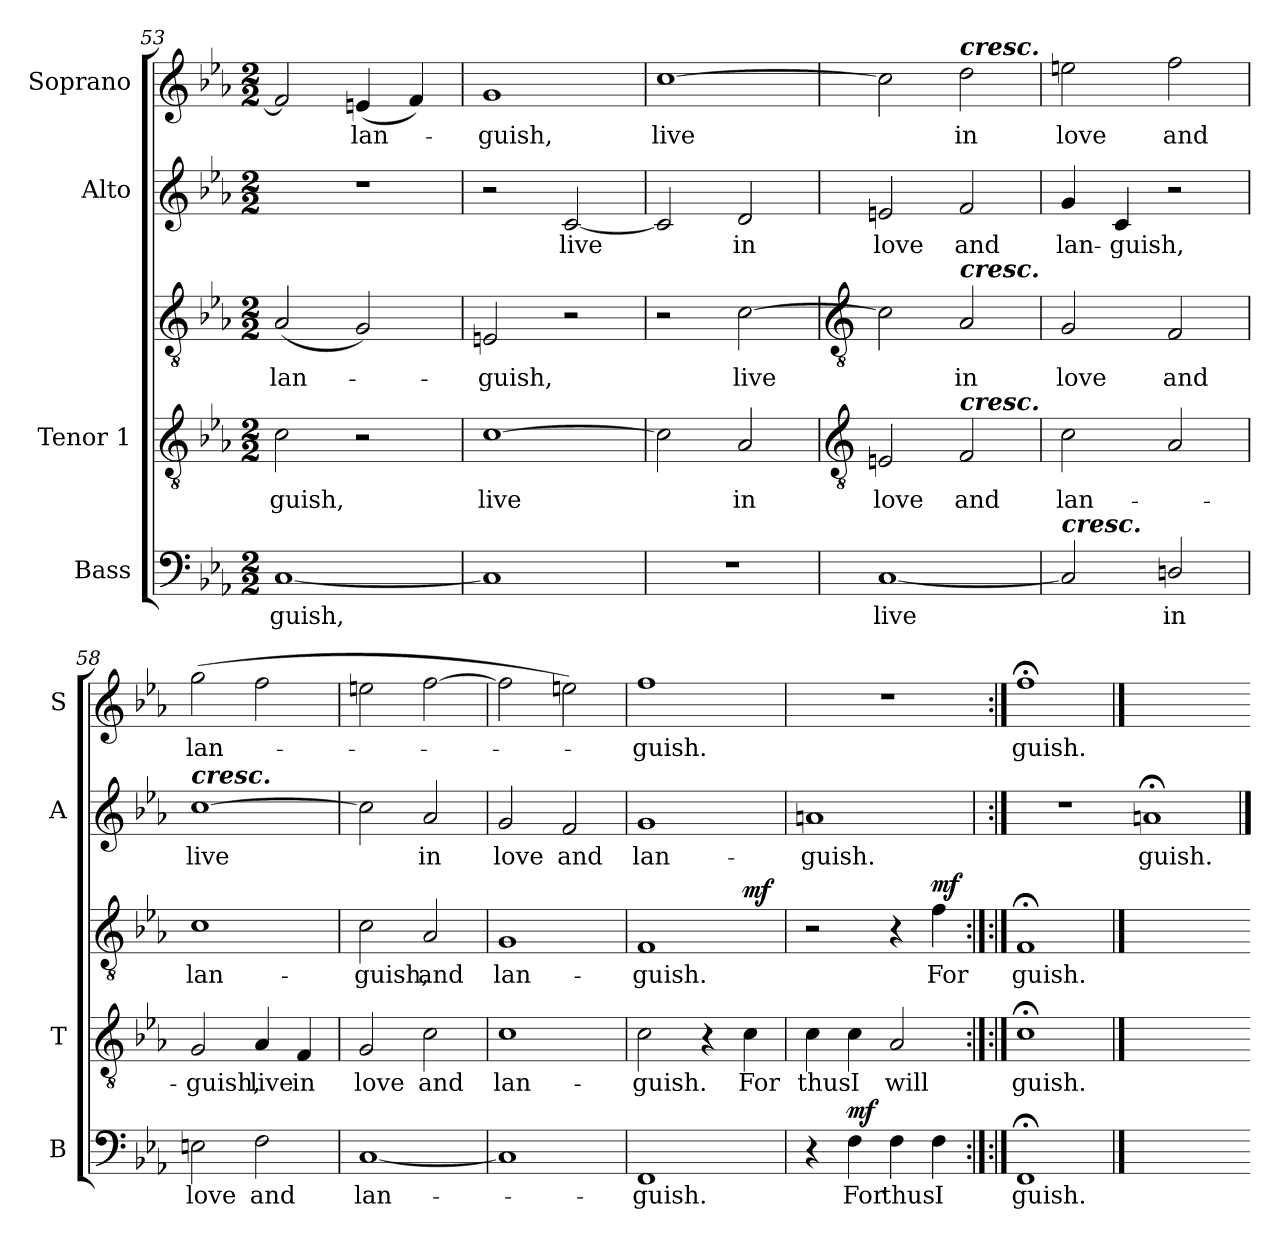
**kern	**text	**dynam	**kern	**text	**kern	**text	**dynam	**kern	**text	**kern	**text
*part4	*part4	*part4	*part3	*part3	*part3	*part3	*part3	*part2	*part2	*part1	*part1
*staff5	*staff5	*staff5	*staff4	*staff4	*staff3	*staff3	*staff3/4	*staff2	*staff2	*staff1	*staff1
*I"Bass	*	*	*I"Tenor 1	*	*	*	*	*I"Alto	*	*I"Soprano	*
*I'B	*	*	*I'T	*	*	*	*	*I'A	*	*I'S	*
*clefF4	*	*	*clefGv2	*	*clefGv2	*	*	*clefG2	*	*clefG2	*
*k[b-e-a-]	*	*	*k[b-e-a-]	*	*k[b-e-a-]	*	*	*k[b-e-a-]	*	*k[b-e-a-]	*
*E-:	*	*	*E-:	*	*E-:	*	*	*E-:	*	*E-:	*
*M2/2	*	*	*M2/2	*	*M2/2	*	*	*M2/2	*	*M2/2	*
=53	=53	=53	=53	=53	=53	=53	=53	=53	=53	=53	=53
!	!LO:LY:b	!	!	!LO:LY:b	!	!LO:LY:b	!	!	!	!	!
[1C	-guish,	.	2c	guish,	(<2A-	lan-	.	1r	.	2f]	.
!	!	!	!	!	!	!	!	!	!	!	!LO:LY:b
.	.	.	2r	.	2G)	.	.	.	.	(<4en	lan-
.	.	.	.	.	.	.	.	.	.	4f)	.
=54	=54	=54	=54	=54	=54	=54	=54	=54	=54	=54	=54
!	!	!	!	!LO:LY:b	!	!LO:LY:b	!	!	!	!	!LO:LY:b
1C]	.	.	[1c	live	2En	guish,	.	2r	.	1g	guish,
!	!	!	!	!	!	!	!	!	!LO:LY:b	!	!
.	.	.	.	.	2r	.	.	[2c	live	.	.
=55	=55	=55	=55	=55	=55	=55	=55	=55	=55	=55	=55
!	!	!	!	!	!	!	!	!	!	!	!LO:LY:b
1r	.	.	2c]	.	2r	.	.	2c]	.	[1cc	live
!	!	!	!	!LO:LY:b	!	!LO:LY:b	!	!	!LO:LY:b	!	!
.	.	.	2A-	in	[2c	live	.	2d	in	.	.
!!LO:LB:g=z
=56	=56	=56	=56	=56	=56	=56	=56	=56	=56	=56	=56
*	*	*	*clefGv2	*	*clefGv2	*	*	*	*	*	*
!	!LO:LY:b	!	!	!LO:LY:b	!	!	!	!	!LO:LY:b	!	!
[1C	live	.	2En	love	2c]	.	.	2en	love	2cc]	.
!	!	!	!	!	!	!	!	!	!	!LO:TX:a:Bi:t=cresc.	!
!	!	!	!	!	!LO:TX:a:Bi:t=cresc.	!	!	!	!	!	!
!	!	!	!LO:TX:a:Bi:t=cresc.	!	!	!	!	!	!	!	!
!	!	!	!	!LO:LY:b	!	!LO:LY:b	!	!	!LO:LY:b	!	!LO:LY:b
.	.	.	2F	and	2A-	in	.	2f	and	2dd	in
!!LO:LB:g=z
=57	=57	=57	=57	=57	=57	=57	=57	=57	=57	=57	=57
!LO:TX:a:Bi:t=cresc.	!	!	!	!	!	!	!	!	!	!	!
!	!	!	!	!LO:LY:b	!	!LO:LY:b	!	!	!LO:LY:b	!	!LO:LY:b
2C]	.	.	2c	lan-	2G	love	.	4g	lan-	2een	love
!	!	!	!	!	!	!	!	!	!LO:LY:b	!	!
.	.	.	.	.	.	.	.	4c	-guish,	.	.
!	!LO:LY:b	!	!	!	!	!LO:LY:b	!	!	!	!	!LO:LY:b
2Dn/	in	.	2A-	.	2F	and	.	2r	.	2ff	and
=58	=58	=58	=58	=58	=58	=58	=58	=58	=58	=58	=58
!	!	!	!	!	!	!	!	!LO:TX:a:Bi:t=cresc.	!	!	!
!	!LO:LY:b	!	!	!LO:LY:b	!	!LO:LY:b	!	!	!LO:LY:b	!	!LO:LY:b
2En	love	.	2G	-guish,	1c	lan-	.	[1cc	live	(>2gg	lan-
!	!LO:LY:b	!	!	!LO:LY:b	!	!	!	!	!	!	!
2F	and	.	4A-	live	.	.	.	.	.	2ff	.
!	!	!	!	!LO:LY:b	!	!	!	!	!	!	!
.	.	.	4F	in	.	.	.	.	.	.	.
=59	=59	=59	=59	=59	=59	=59	=59	=59	=59	=59	=59
!	!LO:LY:b	!	!	!LO:LY:b	!	!LO:LY:b	!	!	!	!	!
[1C	lan-	.	2G	love	2c	guish,	.	2cc]	.	2een	.
!	!	!	!	!LO:LY:b	!	!LO:LY:b	!	!	!LO:LY:b	!	!
.	.	.	2c	and	2A-	and	.	2a-	in	[2ff	.
=60	=60	=60	=60	=60	=60	=60	=60	=60	=60	=60	=60
!	!	!	!	!LO:LY:b	!	!LO:LY:b	!	!	!LO:LY:b	!	!
1C]	.	.	1c	-lan-	1G	lan-	.	2g	love	2ff]	.
!	!	!	!	!	!	!	!	!	!LO:LY:b	!	!
.	.	.	.	.	.	.	.	2f	and	2een)	.
=61	=61	=61	=61	=61	=61	=61	=61	=61	=61	=61	=61
!	!LO:LY:b	!	!	!LO:LY:b	!	!LO:LY:b	!	!	!LO:LY:b	!	!LO:LY:b
1FF	guish.	.	2c	guish.	1F	-guish.	.	1g	lan-	1ff	guish.
.	.	.	4r	.	.	.	.	.	.	.	.
!	!	!	!	!LO:LY:b	!	!	!LO:DY:b=2	!	!	!	!
.	.	.	4c	For	.	.	mf	.	.	.	.
=62	=62	=62	=62	=62	=62	=62	=62	=62	=62	=62	=62
!	!	!	!	!LO:LY:b	!	!	!	!	!LO:LY:b	!	!
4r	.	.	4c	thus	2r	.	.	1an	-guish.	1r	.
!	!LO:LY:b	!LO:DY:b	!	!LO:LY:b	!	!	!	!	!	!	!
4F	For	mf	4c	I	.	.	.	.	.	.	.
!	!LO:LY:b	!	!	!LO:LY:b	!	!	!	!	!	!	!
4F	thus	.	2A-	will	4r	.	.	.	.	.	.
!	!LO:LY:b	!	!	!	!	!LO:LY:b	!LO:DY:b	!	!	!	!
4F	I	.	.	.	4f	For	mf	.	.	.	.
=63:|!	=63:|!	=63:|!	=63:|!	=63:|!	=63:|!	=63:|!	=63:|!	=63	=63:|!	=63:|!	=63:|!
!	!LO:LY:b	!	!	!LO:LY:b	!	!LO:LY:b	!	!	!	!	!LO:LY:b
1FF;<	guish.	.	1c;<	guish.	1F;<	guish.	.	1r	.	1ff;<	guish.
==	==	==	==	==	==	==	==	=:|!	==	==	==
!	!	!	!	!	!	!	!	!	!LO:LY:b	!	!
1ryy	.	.	1ryy	.	1ryy	.	.	1an;<	guish.	1ryy	.
=	=	=	=	=	=	=	=	==	=	=	=
*-	*-	*-	*-	*-	*-	*-	*-	*-	*-	*-	*-
